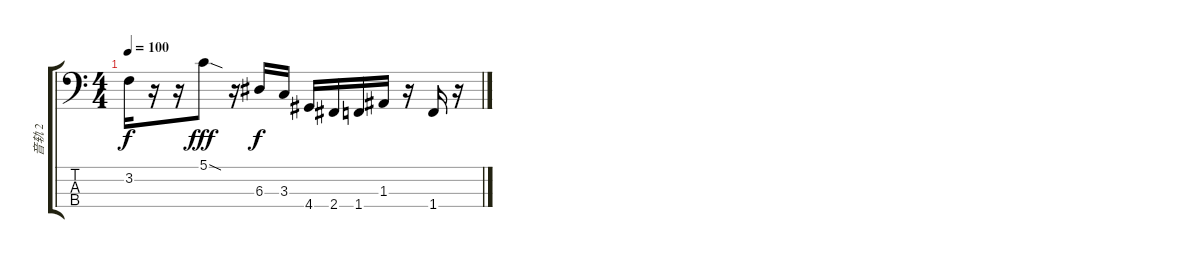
\track ("音轨 2" "音轨 2") {instrument slapbass1}
\staff {score tabs}
\tuning (G2 D2 A1 E1) {hide}
\ts (4 4)
\tempo 100
\clef f4
\ks c
3.2.16{dy f} r.16 r.16 5.1{sod}.8{dy fff} r.16 6.3.16{dy f} 3.3.16 4.4.16 2.4.16 1.4.16 1.3.16 r.16 1.4.16 r.16
